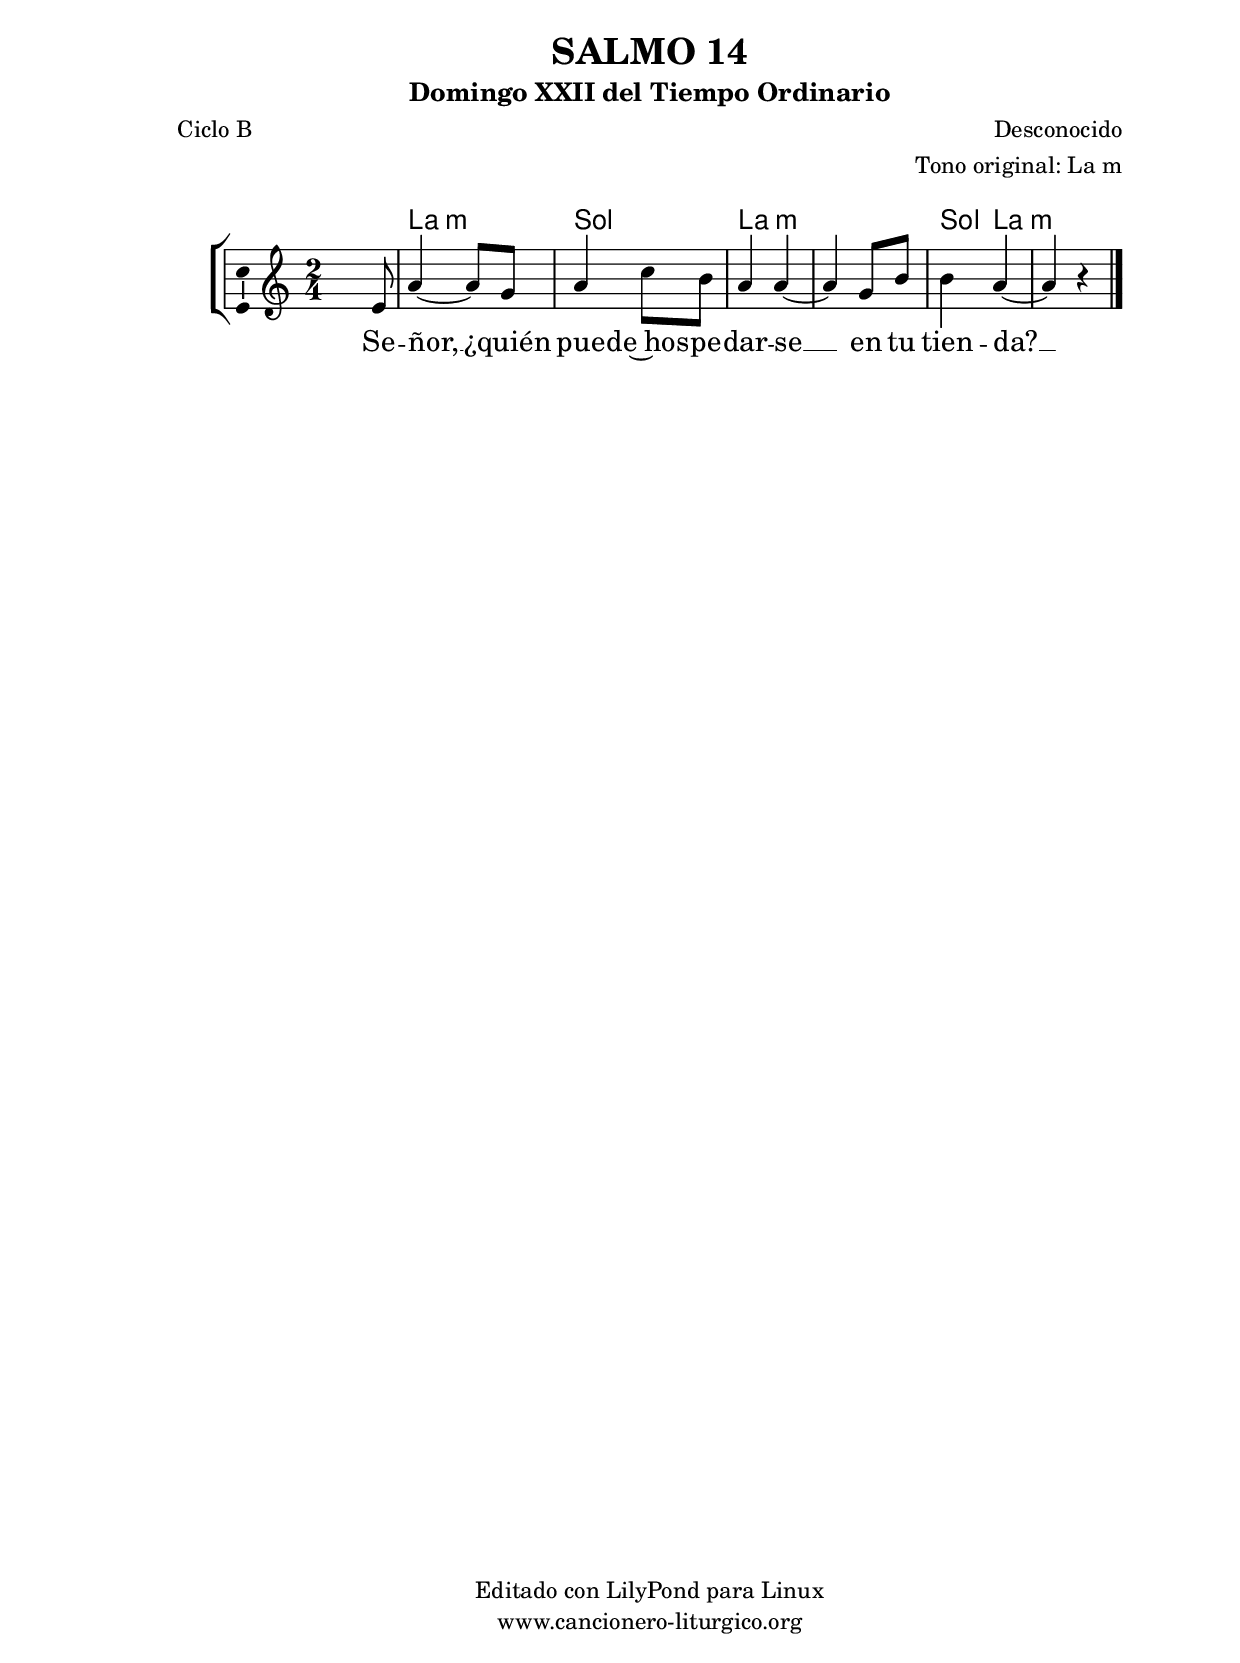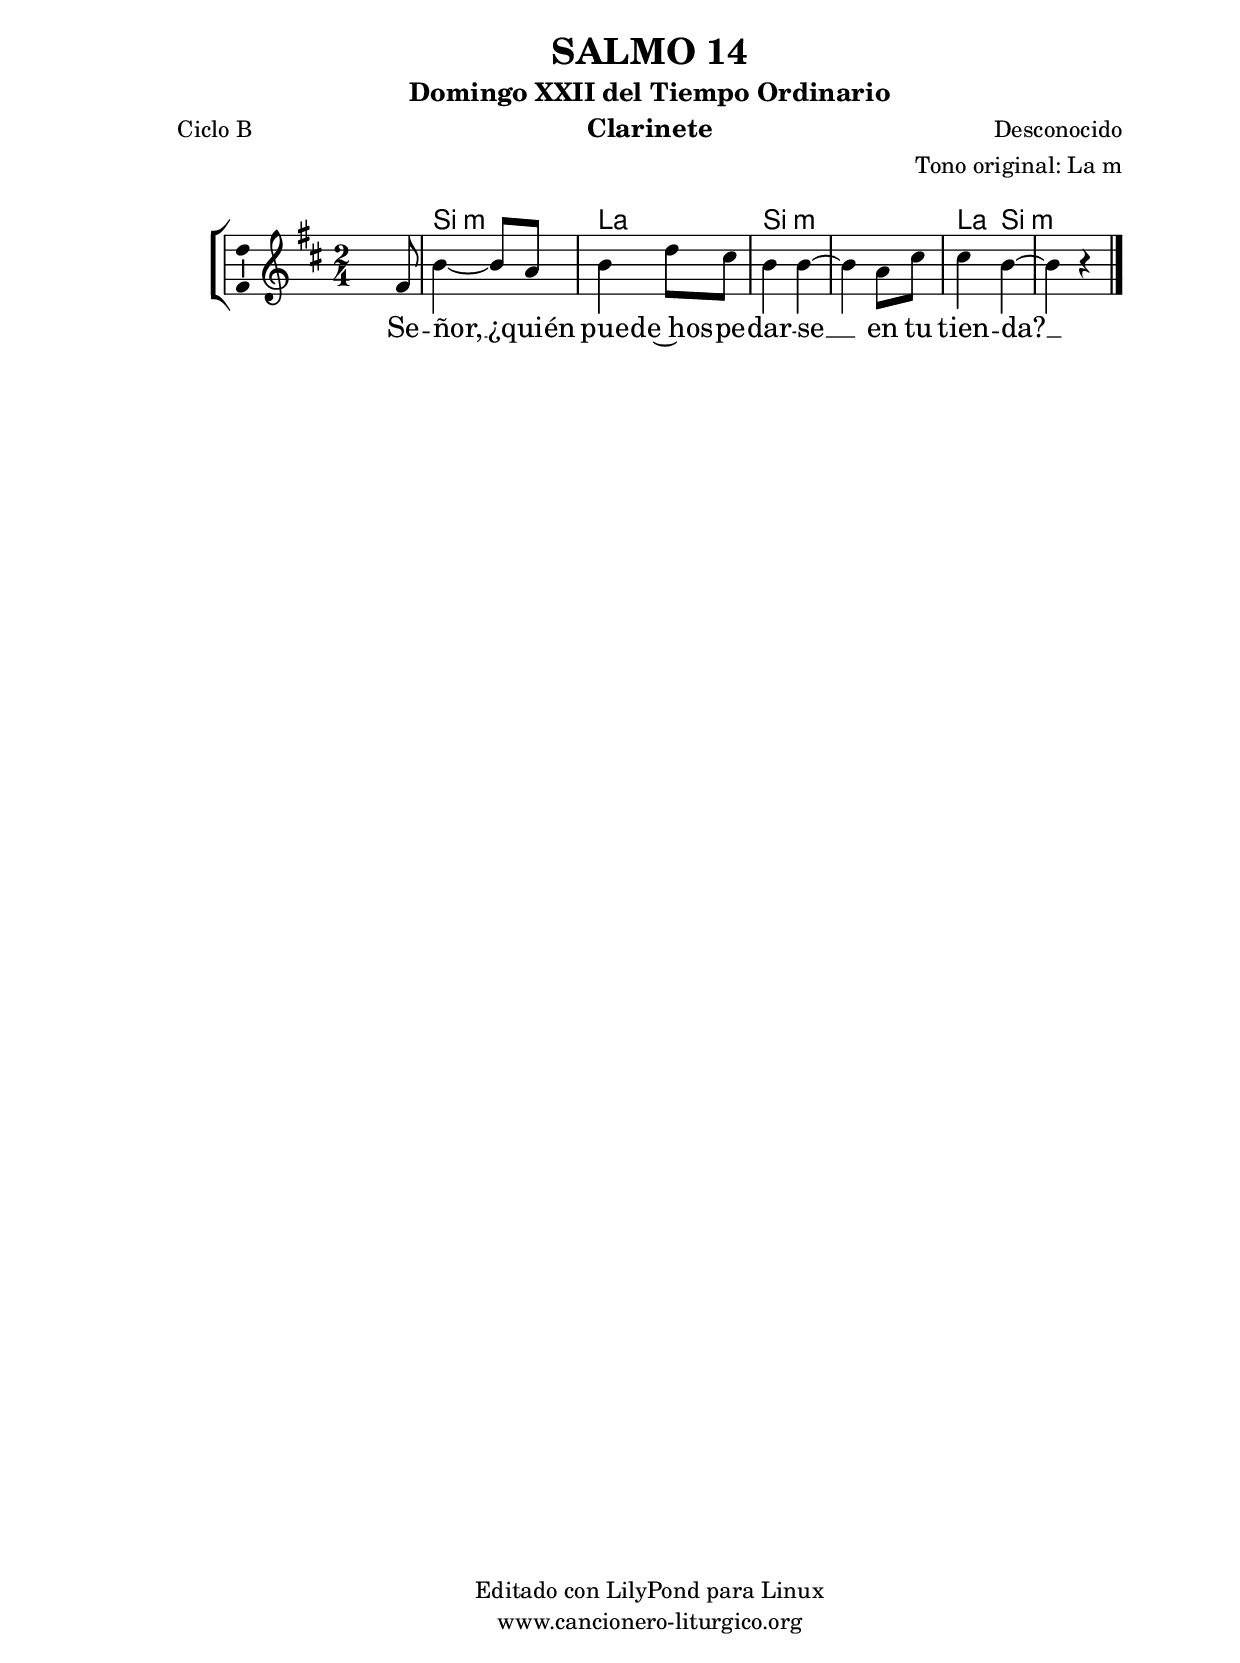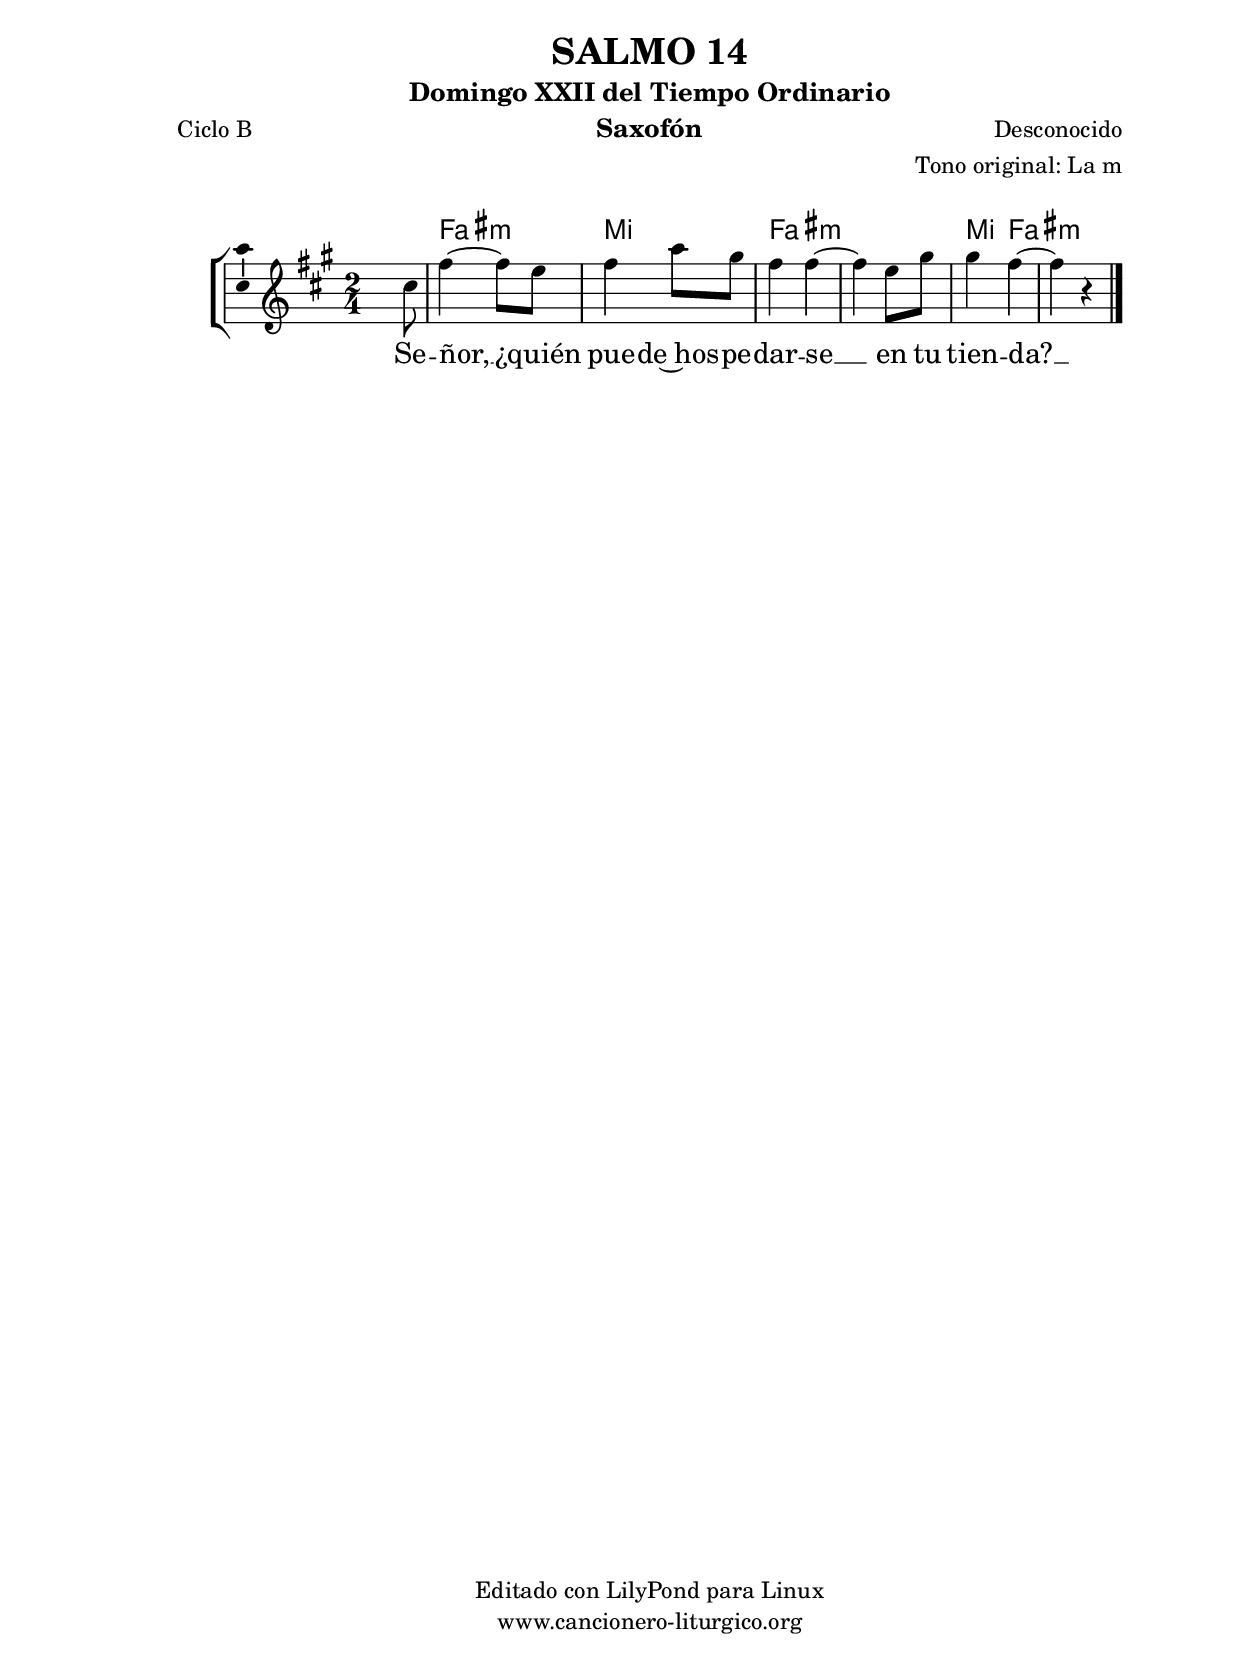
%
%para convertir .midi en .wav:
%timidity filename.midi -Ow -o finename.wav
%
%
%Para convertir de .wav a .mp3:
%lame -h -m j filename.wav
%
%
%para escuchar el midi:
%timidity nombrefichero.midi
%


%versión de lilypond para la que se ha escrito esta partitura:
\version "2.16.0"

	%Tamaño papel
	#(set-default-paper-size "a4")
	%Tamaño partitura
	#(set-global-staff-size 20)
	%No responde al pulsar sobre una nota
	#(ly:set-option 'point-and-click #f)

%parámetros del encabezamiento:
\header {
	title = "SALMO 14"
	subtitle = "Domingo XXII del Tiempo Ordinario"
	composer = "Desconocido"
	poet = "Ciclo B"
	meter = ""
	arranger = "Tono original: La m"
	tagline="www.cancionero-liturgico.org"
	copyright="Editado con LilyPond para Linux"
	tiempo = "Ordinario"
	usos = "Salmo"
	letra = "Señor, ¿quién puede hospedarse en tu tienda?"
	}

%parámetros asociados al papel:
\paper  {
	oddHeaderMarkup = \markup {\fill-line { \on-the-fly #not-first-page \fromproperty #'header:title \on-the-fly #not-first-page \fromproperty #'header:composer }}
	evenHeaderMarkup = \markup {\fill-line { \fromproperty #'header:composer \fromproperty #'header:title }}
	#(set-paper-size "a4")
	print-page-number = ##f
	first-page-number = 1
	print-first-page-number = ##f
%	head-separation = 3.0 \cm
	top-margin = 2.0 \cm
	bottom-margin = 0.5\cm
%%%	bottom-margin = -1.0\cm
	left-margin = 3.0 \cm
	line-width = 16.0 \cm 
	indent = 8\mm
	interscoreline = 2.\mm
	between-system-space = 15\mm
%	para que las partituras no llenen la hoja:
	ragged-bottom = ##t
%	idem para la última hoja:
	ragged-last-bottom = ##f
%	para que las partituras llenen el ancho del papel:
	ragged-last = ##f
	after-title-space = 2.5 \cm
%page-count=1
%system-count=8

	%Flexible Vertical Spacing
%	markup-markup-spacing =
%	#'((basic-distance . 15) (minimum-distance . 15) (padding . 3))
	markup-system-spacing =
	#'((basic-distance . 15) (minimum-distance . 15) (padding . 3))
	system-system-spacing =
	#'((basic-distance . 15) (minimum-distance . 15) (padding . 3))
	score-system-spacing =
	#'((basic-distance . 15) (minimum-distance . 15) (padding . 5))
%	top-system-spacing = % header
%	#'((basic-distance . 8) (minimum-distance . 0) (padding . 3))
%	top-markup-spacing =
%	#'((basic-distance . 20) (minimum-distance . 20) (padding . 3))
	last-bottom-spacing = % footer
	#'((basic-distance . 5) (minimum-distance . 5) (padding . 3))
%	score-markup-spacing =
%	#'((basic-distance . 16) (minimum-distance . 13) (padding . 3))

	}


%parámetros que afectan a toda la partitura:
global =  {
	%clave de sol (G):
	\clef G
	%armadura:
%	\transpose f a
	\key a \minor
	\tempo 4=80
	\set Score.tempoHideNote = ##t
	}


acordes = {
	\italianChords
	\chordmode {
%	\transpose f a
{

s2
a2:m g a:m a:m g4 a:m s2

	}
	}
}

melodia = 
%	\transpose f a
{
	\relative c'{

\time 2/4
s4 s8 e8
a4~a8 g
a4 c8 b
a4 a~
a4 g8 b
b4 a~
a4 r4

	\bar "|."
	}
	}


texto = \lyricmode {
Se -- ñor, __ ¿quién pue -- de~hos -- pe -- dar -- se __ en tu tien -- da? __
	}


acordesStaff = \context ChordNames = acordesStaff <<
	\set chordChanges = ##t
	\acordes
	>>


vozStaff = \context Voice = vozStaff
\with {\consists "Ambitus_engraver"}
<<
%	\set Staff.instrumentName = ""
%	\set Staff.shortInstrumentName = ""
%	\set Staff.midiInstrument = #"clarinet"
%	\set Staff.midiInstrument = #"cello"
%	\set Staff.midiInstrument = #"flute"
	\set Staff.midiInstrument = #"electric guitar (jazz)"
%	\set Staff.midiInstrument = #"english horn"
%	\set Staff.midiInstrument = #"violin"
%	\set Staff.midiInstrument = #"glockenspiel"
	\set Staff.midiMinimumVolume = #0.7
	\set Staff.midiMaximumVolume = #0.9
	\global
	\melodia
	>>


textoStaff = \context Lyrics = textoStaff <<
	\lyricsto vozStaff \texto
	>>

\book {
	\score {
		\context ChoirStaff {
			\override StaffGroup.SystemStartBracket #'collapse-height = #1
			\override Score.SystemStartBar #'collapse-height = #1
			<<
			\acordesStaff
			\vozStaff
			\textoStaff
			>>
			}
		\layout {
	    		\context {
				\Lyrics
				\override LyricText #'font-size = #2
				}
	   		 \context {
				\Score
				%fontSize = #3
				\override StaffSymbol #'staff-space = #(magstep +3)
				%\override Beam #'thickness = #0.55
				%\override SpacingSpanner #'spacing-increment = #1.0
				%\override Slur #'height-limit = #1.5
				}
			}
		}
	\score {
		\unfoldRepeats
		\context ChoirStaff {
			<<
			\acordesStaff
			\vozStaff
			>>
			}
		\midi {
	  		\context {
	  			\Score
				tempoWholesPerMinute = #(ly:make-moment 70 4)
				}
			}
		}
	}

%Partitura para clarinete
#(define output-suffix "C")
\book {
	\header{
		instrument = "Clarinete"
		}
	\score {
		\context ChoirStaff {
			\override StaffGroup.SystemStartBracket #'collapse-height = #1
			\override Score.SystemStartBar #'collapse-height = #1
\transpose c d
			<<
			\acordesStaff
			\vozStaff
			\textoStaff
			>>
			}
		\layout {
	    		\context {
				\Lyrics
				\override LyricText #'font-size = #2
				}
	   		 \context {
				\Score
				%fontSize = #3
				\override StaffSymbol #'staff-space = #(magstep +3)
				%\override Beam #'thickness = #0.55
				%\override SpacingSpanner #'spacing-increment = #1.0
				%\override Slur #'height-limit = #1.5
				}
			}
		}
	}

%Partitura para saxofón
#(define output-suffix "S")
\book {
	\header{
		instrument = "Saxofón"
		}
	\score {
		\context ChoirStaff {
			\override StaffGroup.SystemStartBracket #'collapse-height = #1
			\override Score.SystemStartBar #'collapse-height = #1
\transpose c a
			<<
			\acordesStaff
			\vozStaff
			\textoStaff
			>>
			}
		\layout {
	    		\context {
				\Lyrics
				\override LyricText #'font-size = #2
				}
	   		 \context {
				\Score
				%fontSize = #3
				\override StaffSymbol #'staff-space = #(magstep +3)
				%\override Beam #'thickness = #0.55
				%\override SpacingSpanner #'spacing-increment = #1.0
				%\override Slur #'height-limit = #1.5
				}
			}
		}
	}

